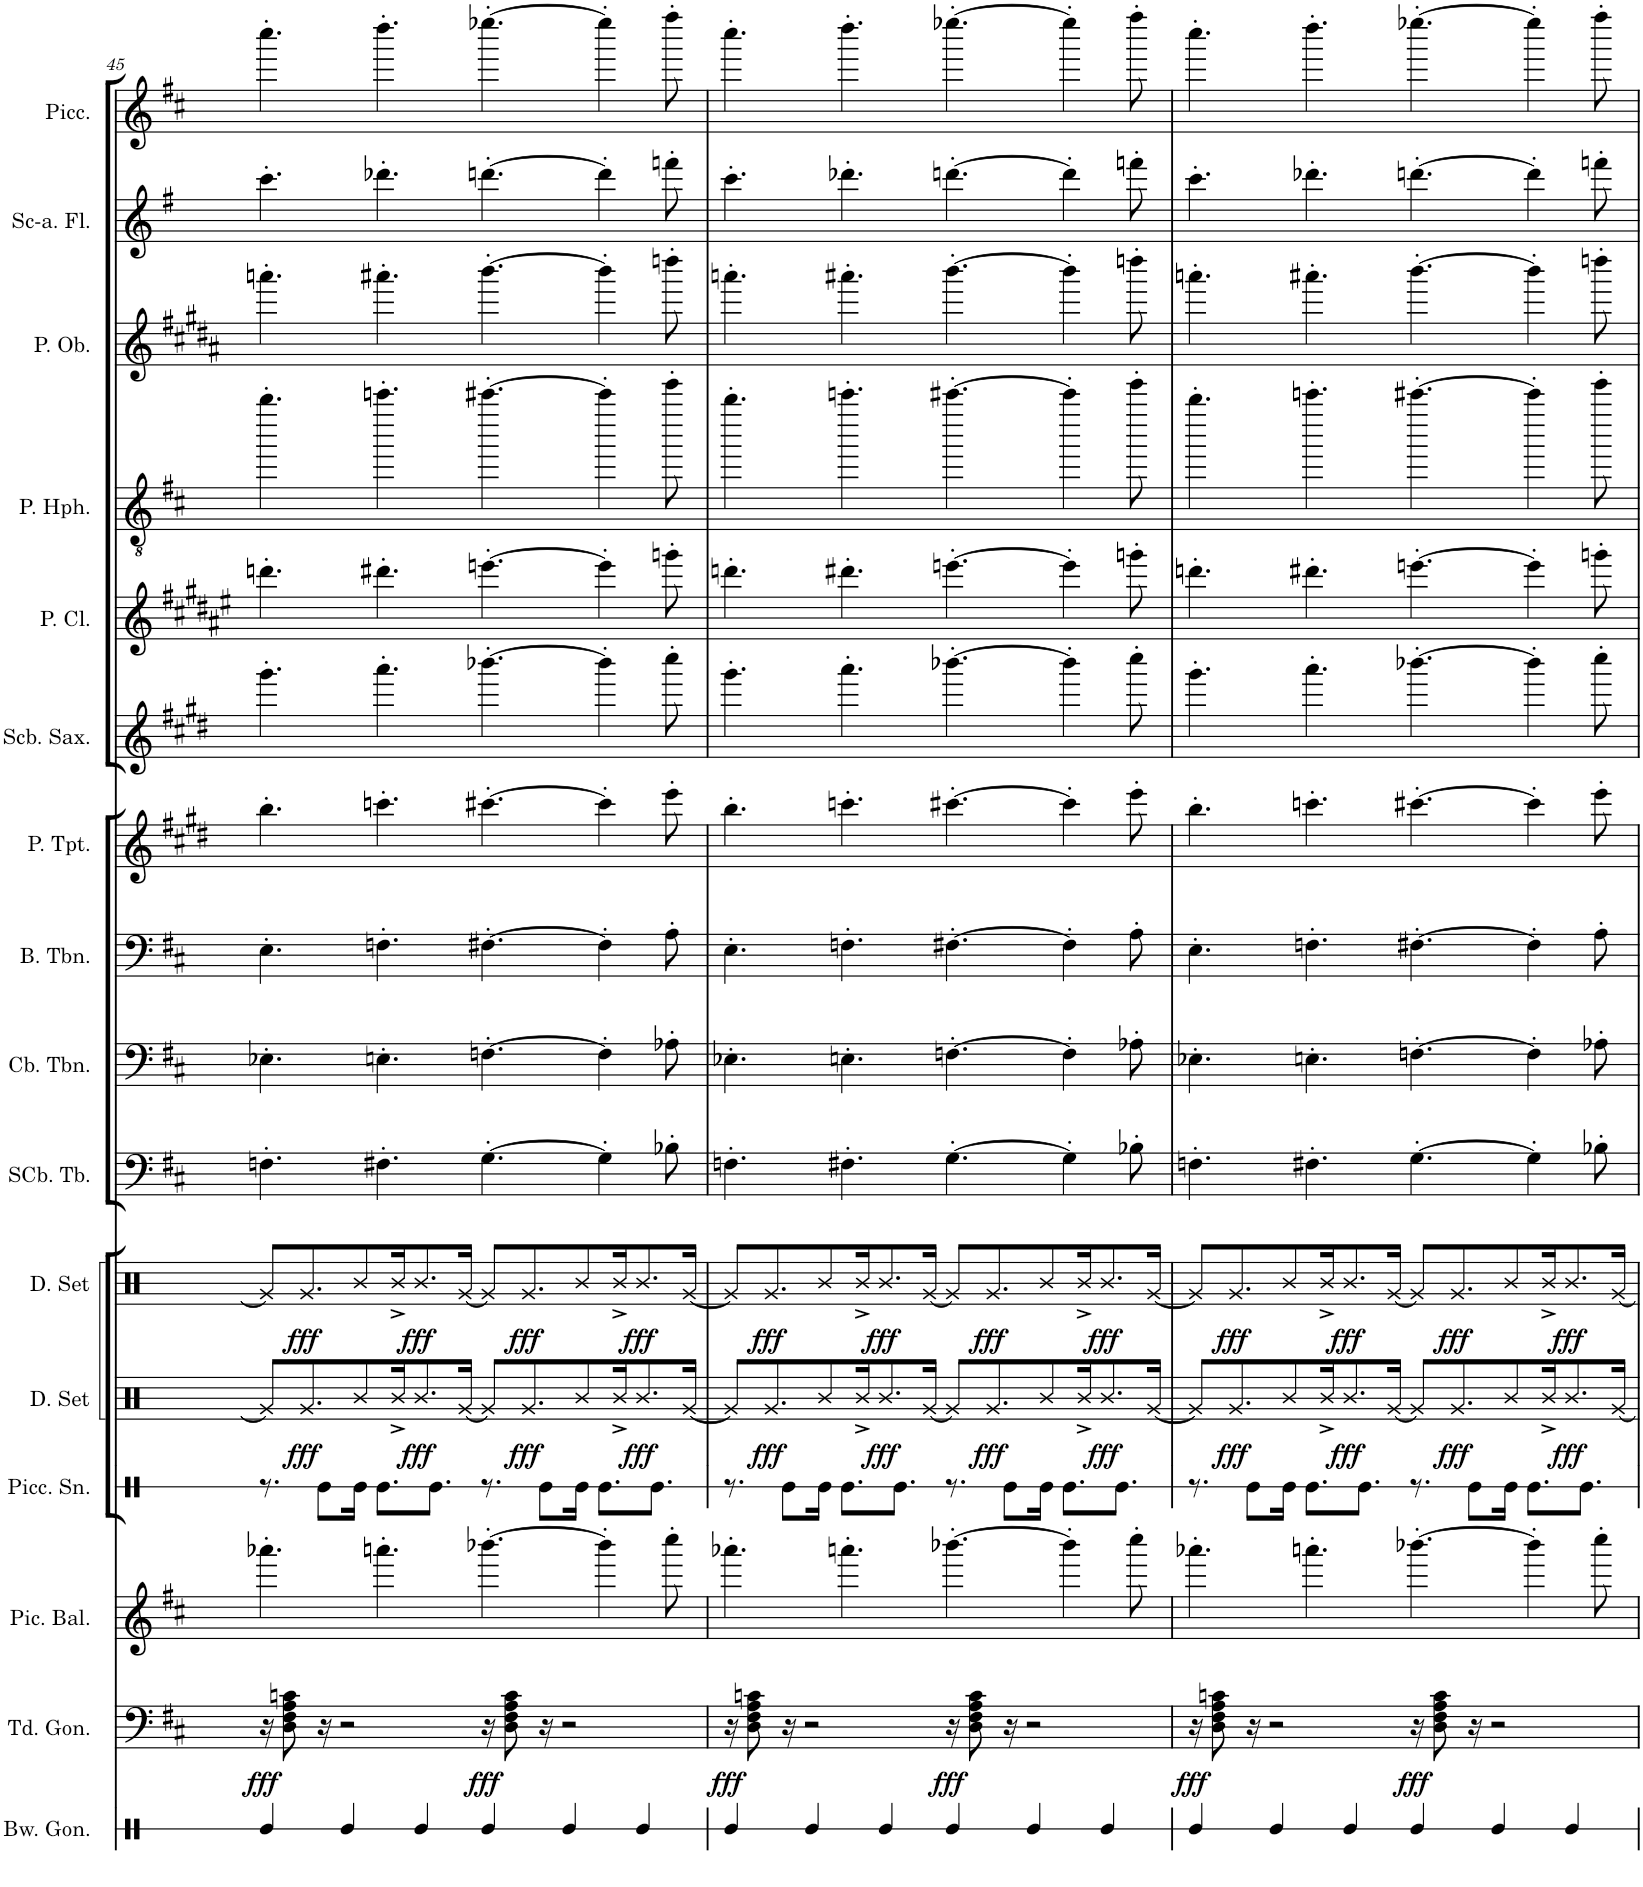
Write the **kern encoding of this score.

**kern	**kern	**dynam	**kern	**kern	**kern	**dynam	**kern	**dynam	**kern	**kern	**kern	**kern	**kern	**kern	**kern	**kern	**kern	**kern
*part16	*part15	*part15	*part14	*part13	*part12	*part12	*part11	*part11	*part10	*part9	*part8	*part7	*part6	*part5	*part4	*part3	*part2	*part1
*staff16	*staff15	*staff15	*staff14	*staff13	*staff12	*staff12	*staff11	*staff11	*staff10	*staff9	*staff8	*staff7	*staff6	*staff5	*staff4	*staff3	*staff2	*staff1
*I"Bowl Gongs	*I"Tuned Gongs	*	*I"Piccolo Balalaika	*I"Piccolo Snare	*I"Drumset	*	*I"Drumset	*	*I"Sub-Contrabass Tuba	*I"Contrabass Trombone	*I"Bass Trombone	*I"Piccolo Trumpet	*I"Subcontrabass Saxophone	*I"Piccolo Clarinet	*I"Piccolo Heckelphone	*I"Piccolo Oboe	*I"Sub Contra-alto Flute	*I"Piccolo
*I'Bw. Gon.	*I'Td. Gon.	*	*I'Pic. Bal.	*I'Picc. Sn.	*I'D. Set	*	*I'D. Set	*	*I'SCb. Tb.	*I'Cb. Tbn.	*I'B. Tbn.	*I'P. Tpt.	*I'Scb. Sax.	*I'P. Cl.	*I'P. Hph.	*I'P. Ob.	*I'Sc-a. Fl.	*I'Picc.
!!LO:PB:g=z
*clefX	*clefF4	*	*clefG2	*clefX	*clefX	*	*clefX	*	*clefF4	*clefF4	*clefF4	*clefG2	*clefG2	*clefG2	*clefGv2	*clefG2	*clefG2	*clefG2
*	*	*	*	*	*	*	*	*	*	*	*	*Trd-6c-10	*Trd22c38	*Trd-5c-8	*	*Trd-2c-3	*Trd17c29	*Trd-7c-12
*k[]	*k[f#c#]	*	*k[f#c#]	*k[]	*k[]	*	*k[]	*	*k[f#c#]	*k[f#c#]	*k[f#c#]	*k[f#c#g#d#]	*k[f#c#g#d#]	*k[f#c#g#d#a#e#]	*k[f#c#]	*k[f#c#g#d#a#]	*k[f#]	*k[f#c#]
*M12/8	*M12/8	*	*M12/8	*M12/8	*M12/8	*	*M12/8	*	*M12/8	*M12/8	*M12/8	*M12/8	*M12/8	*M12/8	*M12/8	*M12/8	*M12/8	*M12/8
=45	=45	=45	=45	=45	=45	=45	=45	=45	=45	=45	=45	=45	=45	=45	=45	=45	=45	=45
!	!	!LO:DY:b	!	!	!	!	!	!	!	!	!	!	!	!	!	!	!	!
4Re/	16r	fff	4.aaa-X'\	8.r	8Rg/L]	.	8Rg/L]	.	4.Fn'\	4.E-X'\	4.E'\	4.bb'\	4.ggg#'\	4.dddn'\	4.bbb'\	4.aaan'\	4.ccc'\	4.cccc#'\
.	8D\ 8F#\ 8A\ 8cn\	.	.	.	.	.	.	.	.	.	.	.	.	.	.	.	.	.
!	!	!	!	!	!	!LO:DY:b	!	!LO:DY:b	!	!	!	!	!	!	!	!	!	!
.	.	.	.	.	8.Rg/	fff	8.Rg/	fff	.	.	.	.	.	.	.	.	.	.
.	16r	.	.	8Re\L	.	.	.	.	.	.	.	.	.	.	.	.	.	.
4Re/	2r	.	.	.	.	.	.	.	.	.	.	.	.	.	.	.	.	.
.	.	.	.	16Re\Jk	8R/	.	8R/	.	.	.	.	.	.	.	.	.	.	.
.	.	.	4.aaan'\	8.Re\L	.	.	.	.	4.F#X'\	4.En'\	4.Fn'\	4.cccn'\	4.aaa'\	4.ddd#X'\	4.ccccn'\	4.aaa#X'\	4.ddd-X'\	4.dddd'\
.	.	.	.	.	16R^/K	.	16R^/K	.	.	.	.	.	.	.	.	.	.	.
!	!	!	!	!	!	!LO:DY:b	!	!LO:DY:b	!	!	!	!	!	!	!	!	!	!
4Re/	.	.	.	.	8.R/	fff	8.R/	fff	.	.	.	.	.	.	.	.	.	.
.	.	.	.	8.Re\J	.	.	.	.	.	.	.	.	.	.	.	.	.	.
.	.	.	.	.	[16Rg/Jk	.	[16Rg/Jk	.	.	.	.	.	.	.	.	.	.	.
!	!	!LO:DY:b	!	!	!	!	!	!	!	!	!	!	!	!	!	!	!	!
4Re/	16r	fff	[4.bbb-X'\	8.r	8Rg/L]	.	8Rg/L]	.	[4.G'\	[4.Fn'\	[4.F#X'\	[4.ccc#X'\	[4.bbb-X'\	[4.eeen'\	[4.cccc#X'\	[4.bbb'\	[4.dddn'\	[4.eeee-X'\
.	8D\ 8F#\ 8A\ 8c\	.	.	.	.	.	.	.	.	.	.	.	.	.	.	.	.	.
!	!	!	!	!	!	!LO:DY:b	!	!LO:DY:b	!	!	!	!	!	!	!	!	!	!
.	.	.	.	.	8.Rg/	fff	8.Rg/	fff	.	.	.	.	.	.	.	.	.	.
.	16r	.	.	8Re\L	.	.	.	.	.	.	.	.	.	.	.	.	.	.
4Re/	2r	.	.	.	.	.	.	.	.	.	.	.	.	.	.	.	.	.
.	.	.	.	16Re\Jk	8R/	.	8R/	.	.	.	.	.	.	.	.	.	.	.
.	.	.	4bbb-'\]	8.Re\L	.	.	.	.	4G'\]	4F'\]	4F#'\]	4ccc#'\]	4bbb-'\]	4eee'\]	4cccc#'\]	4bbb'\]	4ddd'\]	4eeee-'\]
.	.	.	.	.	16R^/K	.	16R^/K	.	.	.	.	.	.	.	.	.	.	.
!	!	!	!	!	!	!LO:DY:b	!	!LO:DY:b	!	!	!	!	!	!	!	!	!	!
4Re/	.	.	.	.	8.R/	fff	8.R/	fff	.	.	.	.	.	.	.	.	.	.
.	.	.	.	8.Re\J	.	.	.	.	.	.	.	.	.	.	.	.	.	.
.	.	.	8cccc#'\	.	.	.	.	.	8B-X'\	8A-X'\	8A'\	8eee'\	8cccc#'\	8gggn'\	8eeee'\	8ddddn'\	8fffn'\	8ffff#'\
.	.	.	.	.	[16Rg/Jk	.	[16Rg/Jk	.	.	.	.	.	.	.	.	.	.	.
=46	=46	=46	=46	=46	=46	=46	=46	=46	=46	=46	=46	=46	=46	=46	=46	=46	=46	=46
!	!	!LO:DY:b	!	!	!	!	!	!	!	!	!	!	!	!	!	!	!	!
4Re/	16r	fff	4.aaa-X'\	8.r	8Rg/L]	.	8Rg/L]	.	4.Fn'\	4.E-X'\	4.E'\	4.bb'\	4.ggg#'\	4.dddn'\	4.bbb'\	4.aaan'\	4.ccc'\	4.cccc#'\
.	8D\ 8F#\ 8A\ 8cn\	.	.	.	.	.	.	.	.	.	.	.	.	.	.	.	.	.
!	!	!	!	!	!	!LO:DY:b	!	!LO:DY:b	!	!	!	!	!	!	!	!	!	!
.	.	.	.	.	8.Rg/	fff	8.Rg/	fff	.	.	.	.	.	.	.	.	.	.
.	16r	.	.	8Re\L	.	.	.	.	.	.	.	.	.	.	.	.	.	.
4Re/	2r	.	.	.	.	.	.	.	.	.	.	.	.	.	.	.	.	.
.	.	.	.	16Re\Jk	8R/	.	8R/	.	.	.	.	.	.	.	.	.	.	.
.	.	.	4.aaan'\	8.Re\L	.	.	.	.	4.F#X'\	4.En'\	4.Fn'\	4.cccn'\	4.aaa'\	4.ddd#X'\	4.ccccn'\	4.aaa#X'\	4.ddd-X'\	4.dddd'\
.	.	.	.	.	16R^/K	.	16R^/K	.	.	.	.	.	.	.	.	.	.	.
!	!	!	!	!	!	!LO:DY:b	!	!LO:DY:b	!	!	!	!	!	!	!	!	!	!
4Re/	.	.	.	.	8.R/	fff	8.R/	fff	.	.	.	.	.	.	.	.	.	.
.	.	.	.	8.Re\J	.	.	.	.	.	.	.	.	.	.	.	.	.	.
.	.	.	.	.	[16Rg/Jk	.	[16Rg/Jk	.	.	.	.	.	.	.	.	.	.	.
!	!	!LO:DY:b	!	!	!	!	!	!	!	!	!	!	!	!	!	!	!	!
4Re/	16r	fff	[4.bbb-X'\	8.r	8Rg/L]	.	8Rg/L]	.	[4.G'\	[4.Fn'\	[4.F#X'\	[4.ccc#X'\	[4.bbb-X'\	[4.eeen'\	[4.cccc#X'\	[4.bbb'\	[4.dddn'\	[4.eeee-X'\
.	8D\ 8F#\ 8A\ 8c\	.	.	.	.	.	.	.	.	.	.	.	.	.	.	.	.	.
!	!	!	!	!	!	!LO:DY:b	!	!LO:DY:b	!	!	!	!	!	!	!	!	!	!
.	.	.	.	.	8.Rg/	fff	8.Rg/	fff	.	.	.	.	.	.	.	.	.	.
.	16r	.	.	8Re\L	.	.	.	.	.	.	.	.	.	.	.	.	.	.
4Re/	2r	.	.	.	.	.	.	.	.	.	.	.	.	.	.	.	.	.
.	.	.	.	16Re\Jk	8R/	.	8R/	.	.	.	.	.	.	.	.	.	.	.
.	.	.	4bbb-'\]	8.Re\L	.	.	.	.	4G'\]	4F'\]	4F#'\]	4ccc#'\]	4bbb-'\]	4eee'\]	4cccc#'\]	4bbb'\]	4ddd'\]	4eeee-'\]
.	.	.	.	.	16R^/K	.	16R^/K	.	.	.	.	.	.	.	.	.	.	.
!	!	!	!	!	!	!LO:DY:b	!	!LO:DY:b	!	!	!	!	!	!	!	!	!	!
4Re/	.	.	.	.	8.R/	fff	8.R/	fff	.	.	.	.	.	.	.	.	.	.
.	.	.	.	8.Re\J	.	.	.	.	.	.	.	.	.	.	.	.	.	.
.	.	.	8cccc#'\	.	.	.	.	.	8B-X'\	8A-X'\	8A'\	8eee'\	8cccc#'\	8gggn'\	8eeee'\	8ddddn'\	8fffn'\	8ffff#'\
.	.	.	.	.	[16Rg/Jk	.	[16Rg/Jk	.	.	.	.	.	.	.	.	.	.	.
=47	=47	=47	=47	=47	=47	=47	=47	=47	=47	=47	=47	=47	=47	=47	=47	=47	=47	=47
!	!	!LO:DY:b	!	!	!	!	!	!	!	!	!	!	!	!	!	!	!	!
4Re/	16r	fff	4.aaa-X'\	8.r	8Rg/L]	.	8Rg/L]	.	4.Fn'\	4.E-X'\	4.E'\	4.bb'\	4.ggg#'\	4.dddn'\	4.bbb'\	4.aaan'\	4.ccc'\	4.cccc#'\
.	8D\ 8F#\ 8A\ 8cn\	.	.	.	.	.	.	.	.	.	.	.	.	.	.	.	.	.
!	!	!	!	!	!	!LO:DY:b	!	!LO:DY:b	!	!	!	!	!	!	!	!	!	!
.	.	.	.	.	8.Rg/	fff	8.Rg/	fff	.	.	.	.	.	.	.	.	.	.
.	16r	.	.	8Re\L	.	.	.	.	.	.	.	.	.	.	.	.	.	.
4Re/	2r	.	.	.	.	.	.	.	.	.	.	.	.	.	.	.	.	.
.	.	.	.	16Re\Jk	8R/	.	8R/	.	.	.	.	.	.	.	.	.	.	.
.	.	.	4.aaan'\	8.Re\L	.	.	.	.	4.F#X'\	4.En'\	4.Fn'\	4.cccn'\	4.aaa'\	4.ddd#X'\	4.ccccn'\	4.aaa#X'\	4.ddd-X'\	4.dddd'\
.	.	.	.	.	16R^/K	.	16R^/K	.	.	.	.	.	.	.	.	.	.	.
!	!	!	!	!	!	!LO:DY:b	!	!LO:DY:b	!	!	!	!	!	!	!	!	!	!
4Re/	.	.	.	.	8.R/	fff	8.R/	fff	.	.	.	.	.	.	.	.	.	.
.	.	.	.	8.Re\J	.	.	.	.	.	.	.	.	.	.	.	.	.	.
.	.	.	.	.	[16Rg/Jk	.	[16Rg/Jk	.	.	.	.	.	.	.	.	.	.	.
!	!	!LO:DY:b	!	!	!	!	!	!	!	!	!	!	!	!	!	!	!	!
4Re/	16r	fff	[4.bbb-X'\	8.r	8Rg/L]	.	8Rg/L]	.	[4.G'\	[4.Fn'\	[4.F#X'\	[4.ccc#X'\	[4.bbb-X'\	[4.eeen'\	[4.cccc#X'\	[4.bbb'\	[4.dddn'\	[4.eeee-X'\
.	8D\ 8F#\ 8A\ 8c\	.	.	.	.	.	.	.	.	.	.	.	.	.	.	.	.	.
!	!	!	!	!	!	!LO:DY:b	!	!LO:DY:b	!	!	!	!	!	!	!	!	!	!
.	.	.	.	.	8.Rg/	fff	8.Rg/	fff	.	.	.	.	.	.	.	.	.	.
.	16r	.	.	8Re\L	.	.	.	.	.	.	.	.	.	.	.	.	.	.
4Re/	2r	.	.	.	.	.	.	.	.	.	.	.	.	.	.	.	.	.
.	.	.	.	16Re\Jk	8R/	.	8R/	.	.	.	.	.	.	.	.	.	.	.
.	.	.	4bbb-'\]	8.Re\L	.	.	.	.	4G'\]	4F'\]	4F#'\]	4ccc#'\]	4bbb-'\]	4eee'\]	4cccc#'\]	4bbb'\]	4ddd'\]	4eeee-'\]
.	.	.	.	.	16R^/K	.	16R^/K	.	.	.	.	.	.	.	.	.	.	.
!	!	!	!	!	!	!LO:DY:b	!	!LO:DY:b	!	!	!	!	!	!	!	!	!	!
4Re/	.	.	.	.	8.R/	fff	8.R/	fff	.	.	.	.	.	.	.	.	.	.
.	.	.	.	8.Re\J	.	.	.	.	.	.	.	.	.	.	.	.	.	.
.	.	.	8cccc#'\	.	.	.	.	.	8B-X'\	8A-X'\	8A'\	8eee'\	8cccc#'\	8gggn'\	8eeee'\	8ddddn'\	8fffn'\	8ffff#'\
.	.	.	.	.	[16Rg/Jk	.	[16Rg/Jk	.	.	.	.	.	.	.	.	.	.	.
=	=	=	=	=	=	=	=	=	=	=	=	=	=	=	=	=	=	=
*-	*-	*-	*-	*-	*-	*-	*-	*-	*-	*-	*-	*-	*-	*-	*-	*-	*-	*-
